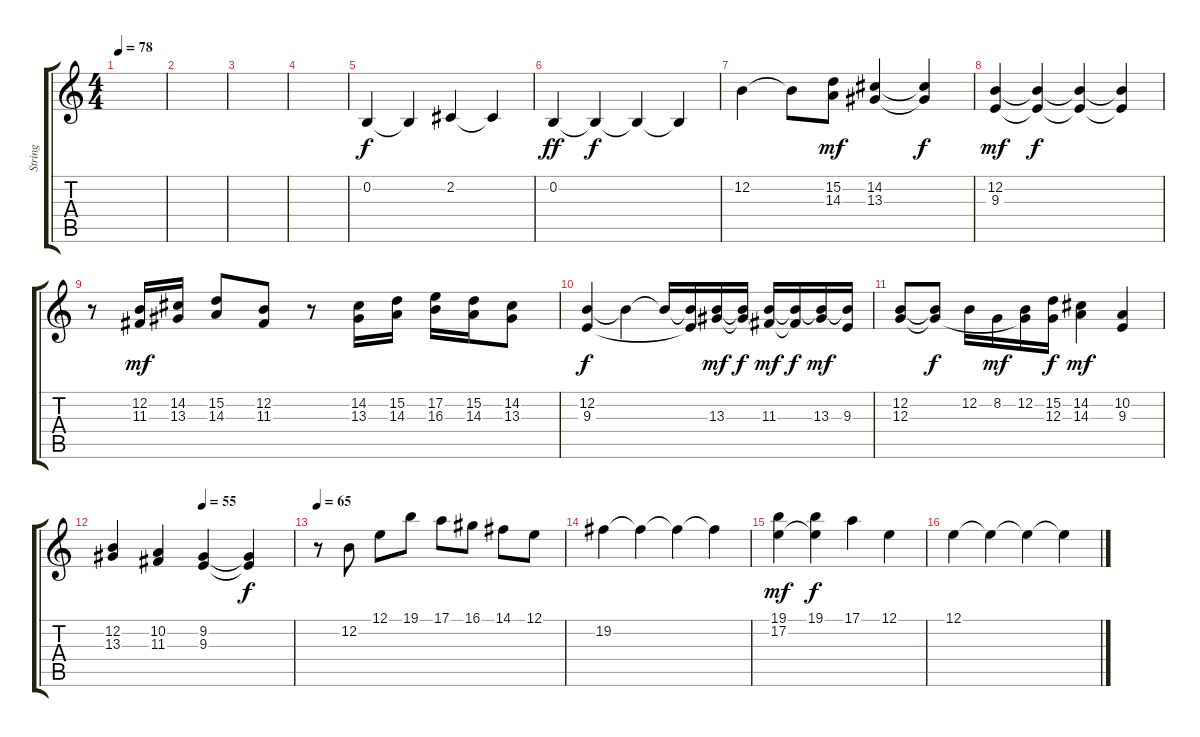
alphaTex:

\track ("String" "String") {instrument stringensemble1}
\staff {score tabs}
\tuning (E4 B3 G3 D3 A2 E2) {hide}
\ts (4 4)
\tempo 78
\tempo 65
\tempo 78
\clef g2
\ks c
|
|
|
|
0.2.4 0.2{t}.4 2.2.4 2.2{t}.4 |
0.2.4{dy ff} 0.2{t}.4{dy f} 0.2{t}.4 0.2{t}.4 |
12.2.4 12.2{t}.8 (15.2 14.3).8{dy mf} (14.2 13.3).4 (14.2{t} 13.3{t}).4{dy f} |
(12.2 9.3).4{dy mf} (12.2{t} 9.3{t}).4{dy f} (12.2{t} 9.3{t}).4 (12.2{t} 9.3{t}).4 |
r.8 (12.2 11.3).16{dy mf} (14.2 13.3).16 (15.2 14.3).8 (12.2 11.3).8 r.8 (14.2 13.3).16{volume 5} (15.2 14.3).16{volume 7} (17.2 16.3).16{volume 9} (15.2 14.3).16 (14.2 13.3).8 |
(12.2 9.3).4{dy f} 12.2{t}.4 12.2{t}.16 (12.2{t} 9.3{t}).16 (12.2{t} 13.3).16{dy mf} (12.2{t} 13.3{t}).16{dy f} (12.2{t} 11.3).16{dy mf} (12.2{t} 11.3{t}).16{dy f} (12.2{t} 13.3).16{dy mf} (12.2{t} 9.3).16 |
(12.2 12.3).8 (12.2{t} 12.3{t}).8{dy f} 12.2.16 8.2.16{dy mf} (12.2 12.3{t}).16 (15.2 12.3).16{dy f} (14.2 14.3).4{dy mf} (10.2 9.3).4 |
\tempo (55 0.5)
(12.2 13.3).4 (10.2 11.3).4 (9.2 9.3).4 (9.2{t} 9.3{t}).4{dy f} |
\tempo 65
r.8 12.2.8 12.1.8 19.1.8 17.1.8 16.1.8 14.1.8 12.1.8 |
19.2.4 19.2{t}.4 19.2{t}.4 19.2{t}.4 |
(19.1 17.2).4{dy mf} (19.1 17.2{t}).4{dy f} 17.1.4 12.1.4 |
12.1.4 12.1{t}.4 12.1{t}.4 12.1{t}.4
